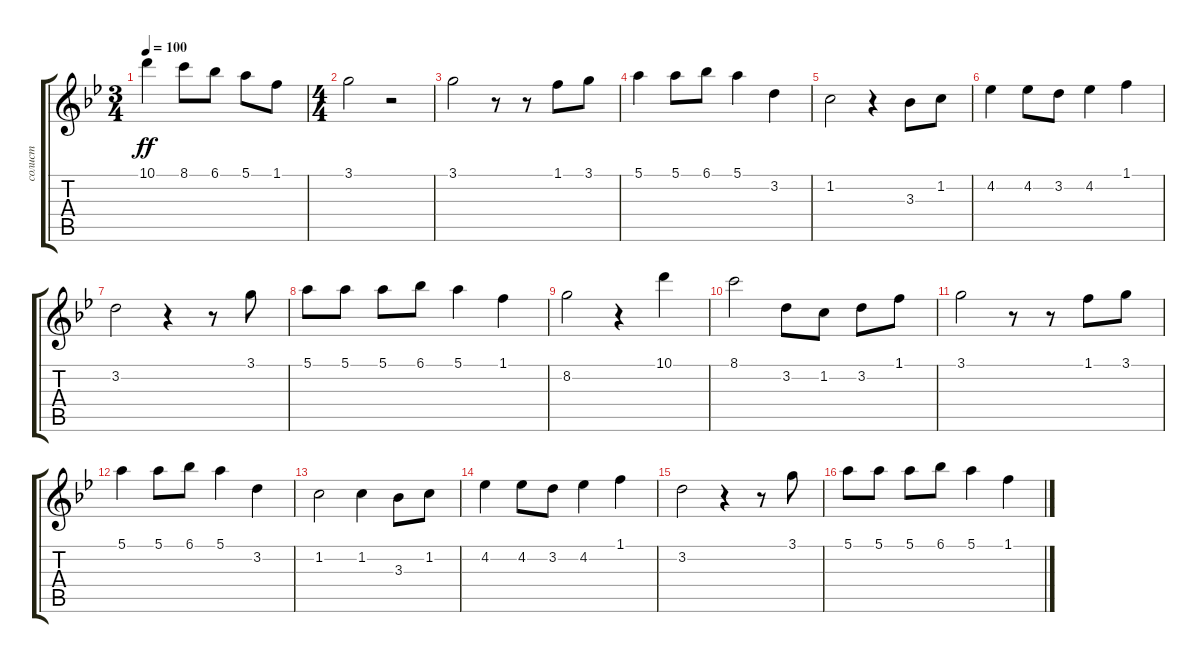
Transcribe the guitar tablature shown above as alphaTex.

\track ("солист" "солист") {instrument acousticguitarsteel}
\staff {score tabs}
\tuning (E4 B3 G3 D3 A2 E2) {hide}
\ts (3 4)
\tempo 100
\clef g2
\ks gminor
10.1.4{dy ff} 8.1.8 6.1.8 5.1.8 1.1.8 |
\ts (4 4)
3.1.2 r.2 |
3.1.2 r.8 r.8 1.1.8 3.1.8 |
5.1.4 5.1.8 6.1.8 5.1.4 3.2.4 |
1.2.2 r.4 3.3.8 1.2.8 |
4.2.4 4.2.8 3.2.8 4.2.4 1.1.4 |
3.2.2 r.4 r.8 3.1.8 |
5.1.8 5.1.8 5.1.8 6.1.8 5.1.4 1.1.4 |
8.2.2 r.4 10.1.4 |
8.1.2 3.2.8 1.2.8 3.2.8 1.1.8 |
3.1.2 r.8 r.8 1.1.8 3.1.8 |
5.1.4 5.1.8 6.1.8 5.1.4 3.2.4 |
1.2.2 1.2.4 3.3.8 1.2.8 |
4.2.4 4.2.8 3.2.8 4.2.4 1.1.4 |
3.2.2 r.4 r.8 3.1.8 |
5.1.8 5.1.8 5.1.8 6.1.8 5.1.4 1.1.4
